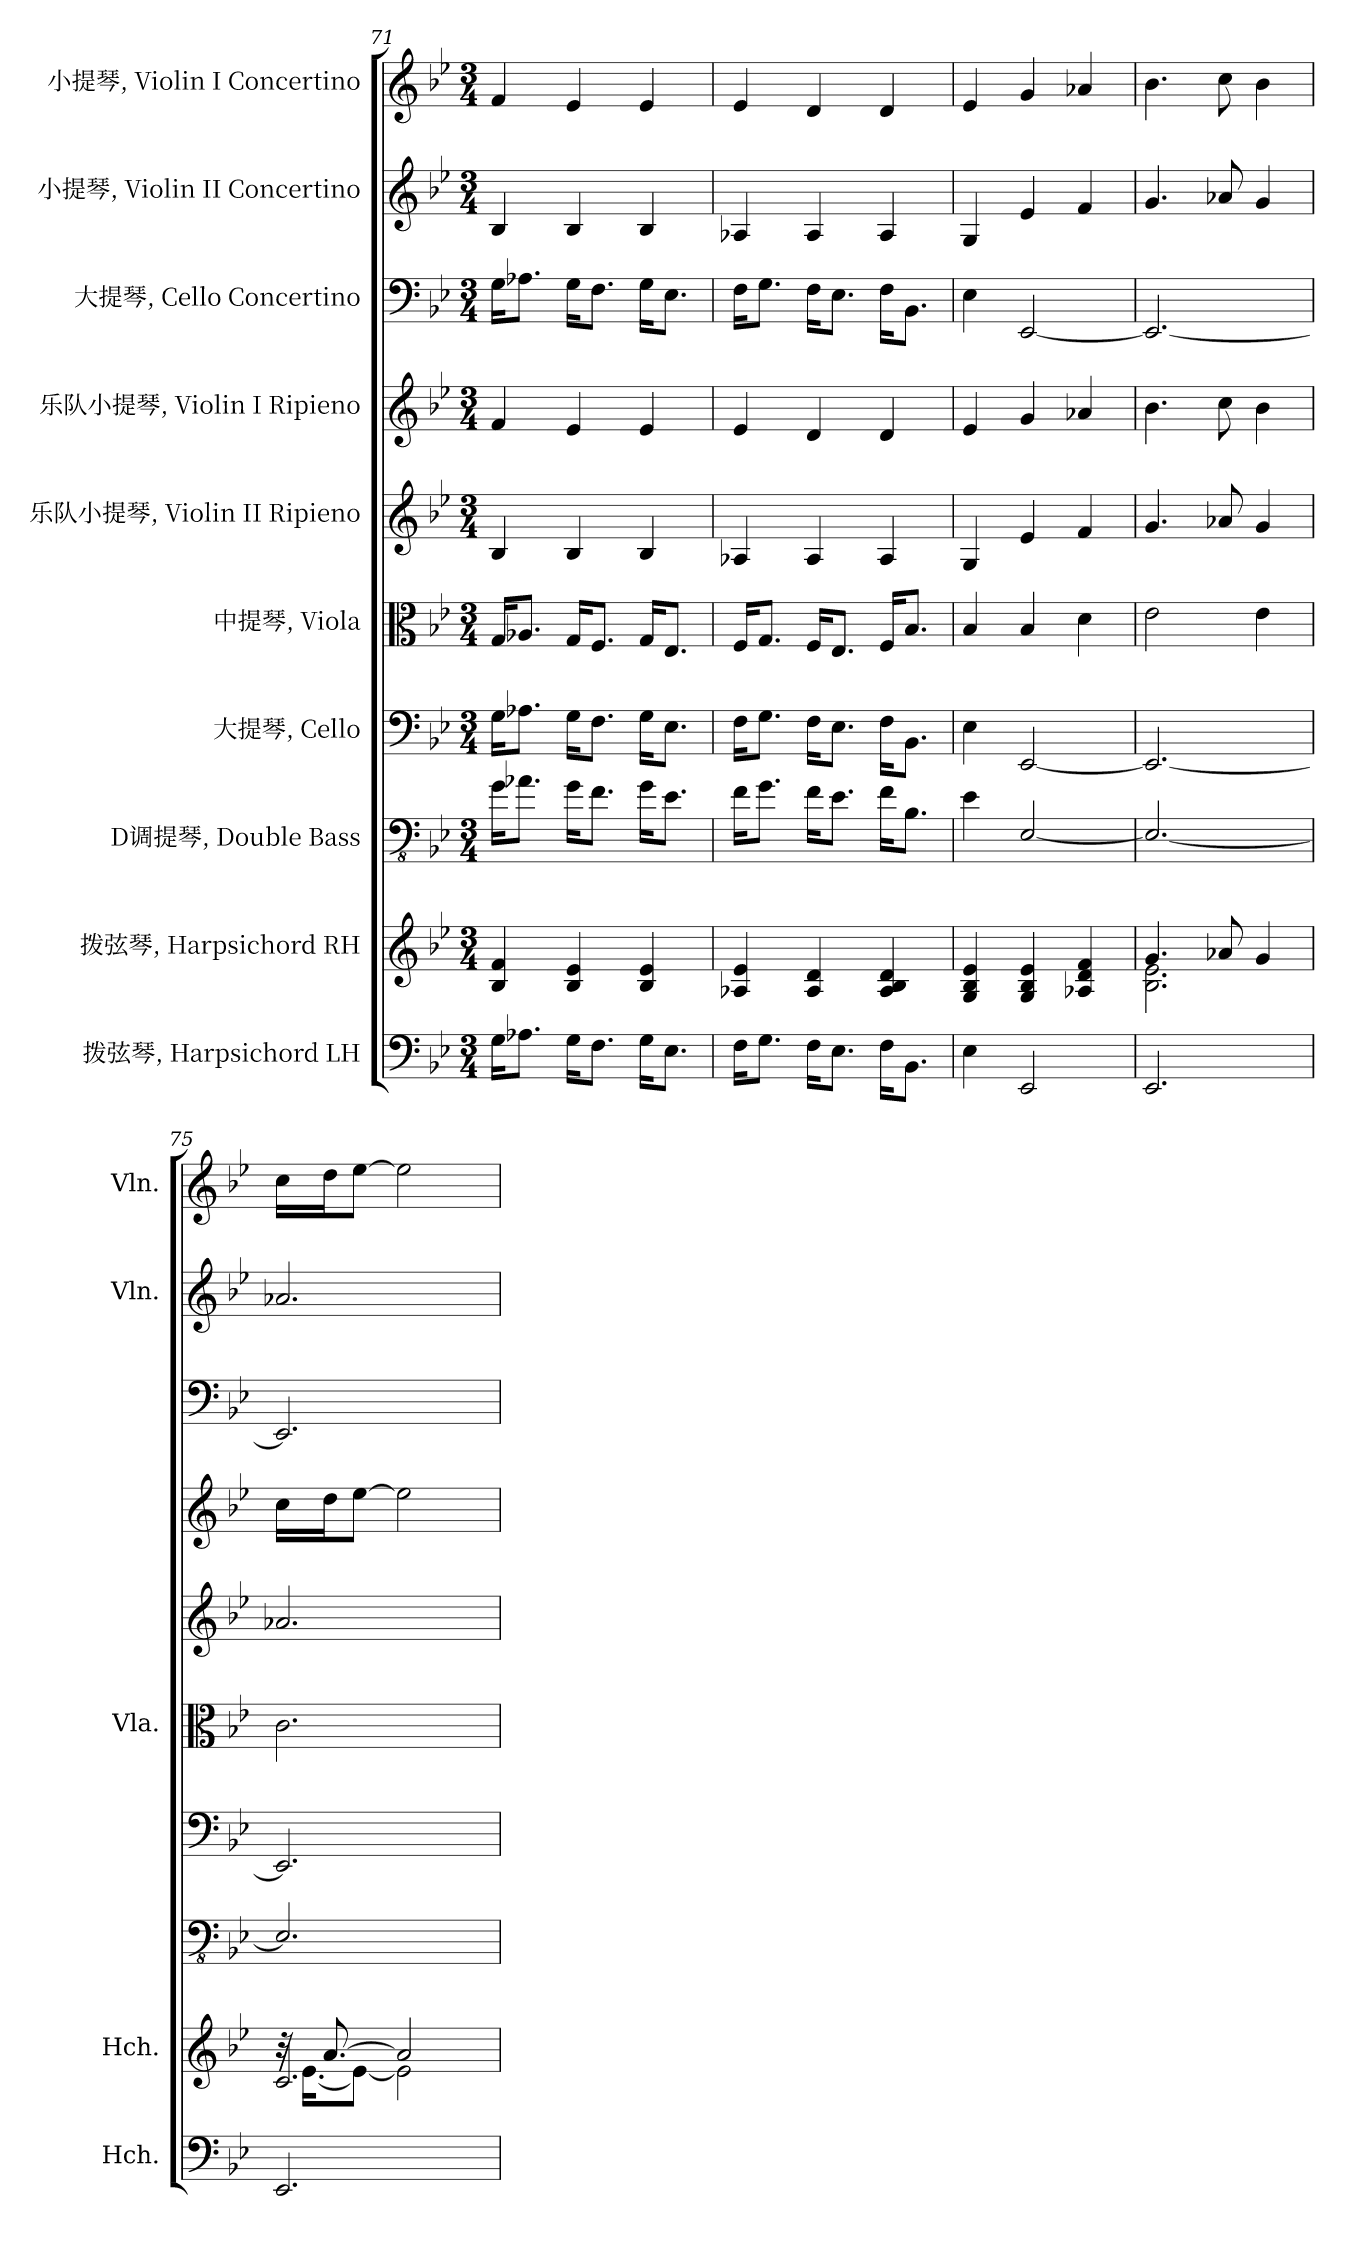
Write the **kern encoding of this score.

**kern	**kern	**kern	**kern	**kern	**kern	**kern	**kern	**kern	**kern
*part10	*part9	*part8	*part7	*part6	*part5	*part4	*part3	*part2	*part1
*staff10	*staff9	*staff8	*staff7	*staff6	*staff5	*staff4	*staff3	*staff2	*staff1
*I"拨弦琴, Harpsichord LH	*I"拨弦琴, Harpsichord RH	*I"D调提琴, Double Bass	*I"大提琴, Cello	*I"中提琴, Viola	*I"乐队小提琴, Violin II Ripieno	*I"乐队小提琴, Violin I Ripieno	*I"大提琴, Cello Concertino	*I"小提琴, Violin II Concertino	*I"小提琴, Violin I Concertino
*I'Hch.	*I'Hch.	*	*	*I'Vla.	*	*	*	*I'Vln.	*I'Vln.
*clefF4	*clefG2	*clefFv4	*clefF4	*clefC3	*clefG2	*clefG2	*clefF4	*clefG2	*clefG2
*	*	*ITrd7c12	*	*	*	*	*	*	*
*k[b-e-]	*k[b-e-]	*k[b-e-]	*k[b-e-]	*k[b-e-]	*k[b-e-]	*k[b-e-]	*k[b-e-]	*k[b-e-]	*k[b-e-]
*M3/4	*M3/4	*M3/4	*M3/4	*M3/4	*M3/4	*M3/4	*M3/4	*M3/4	*M3/4
=71	=71	=71	=71	=71	=71	=71	=71	=71	=71
16G\KL	4B-/ 4f/	16GG\KL	16G\KL	16G/KL	4B-/	4f/	16G\KL	4B-/	4f/
8.A-X\J	.	8.AA-X\J	8.A-X\J	8.A-X/J	.	.	8.A-X\J	.	.
16G\KL	4B-/ 4e-/	16GG\KL	16G\KL	16G/KL	4B-/	4e-/	16G\KL	4B-/	4e-/
8.F\J	.	8.FF\J	8.F\J	8.F/J	.	.	8.F\J	.	.
16G\KL	4B-/ 4e-/	16GG\KL	16G\KL	16G/KL	4B-/	4e-/	16G\KL	4B-/	4e-/
8.E-\J	.	8.EE-\J	8.E-\J	8.E-/J	.	.	8.E-\J	.	.
!!LO:PB:g=z
=72	=72	=72	=72	=72	=72	=72	=72	=72	=72
16F\KL	4A-X/ 4e-/	16FF\KL	16F\KL	16F/KL	4A-X/	4e-/	16F\KL	4A-X/	4e-/
8.G\J	.	8.GG\J	8.G\J	8.G/J	.	.	8.G\J	.	.
16F\KL	4A-/ 4d/	16FF\KL	16F\KL	16F/KL	4A-/	4d/	16F\KL	4A-/	4d/
8.E-\J	.	8.EE-\J	8.E-\J	8.E-/J	.	.	8.E-\J	.	.
16F\KL	4A-/ 4B-/ 4d/	16FF\KL	16F\KL	16F/KL	4A-/	4d/	16F\KL	4A-/	4d/
8.BB-\J	.	8.BBB-\J	8.BB-\J	8.B-/J	.	.	8.BB-\J	.	.
=73	=73	=73	=73	=73	=73	=73	=73	=73	=73
4E-\	4G/ 4B-/ 4e-/	4EE-\	4E-\	4B-/	4G/	4e-/	4E-\	4G/	4e-/
2EE-/	4G/ 4B-/ 4e-/	[2EEE-/	[2EE-/	4B-/	4e-/	4g/	[2EE-/	4e-/	4g/
.	4A-X/ 4d/ 4f/	.	.	4d\	4f/	4a-X/	.	4f/	4a-X/
=74	=74	=74	=74	=74	=74	=74	=74	=74	=74
*	*^	*	*	*	*	*	*	*	*
2.EE-/	4.g/	2.B-\ 2.e-\	2.EEE-/_	2.EE-/_	2e-\	4.g/	4.b-\	2.EE-/_	4.g/	4.b-\
.	8a-X/	.	.	.	.	8a-X/	8cc\	.	8a-X/	8cc\
.	4g/	.	.	.	4e-\	4g/	4b-\	.	4g/	4b-\
=75	=75	=75	=75	=75	=75	=75	=75	=75	=75	=75
*	*	*^	*	*	*	*	*	*	*	*
2.EE-/	16r	32r	2.c/	2.EEE-/]	2.EE-/]	2.c\	2.a-X/	16cc\LL	2.EE-/]	2.a-X/	16cc\LL
.	.	[16.e-\KL	.	.	.	.	.	.	.	.	.
.	[8.a/	.	.	.	.	.	.	16dd\J	.	.	16dd\J
.	.	8e-\J_	.	.	.	.	.	[8ee-\J	.	.	[8ee-\J
.	2a/]	2e-\]	.	.	.	.	.	2ee-\]	.	.	2ee-\]
*	*v	*v	*v	*	*	*	*	*	*	*	*
=	=	=	=	=	=	=	=	=	=
*-	*-	*-	*-	*-	*-	*-	*-	*-	*-
